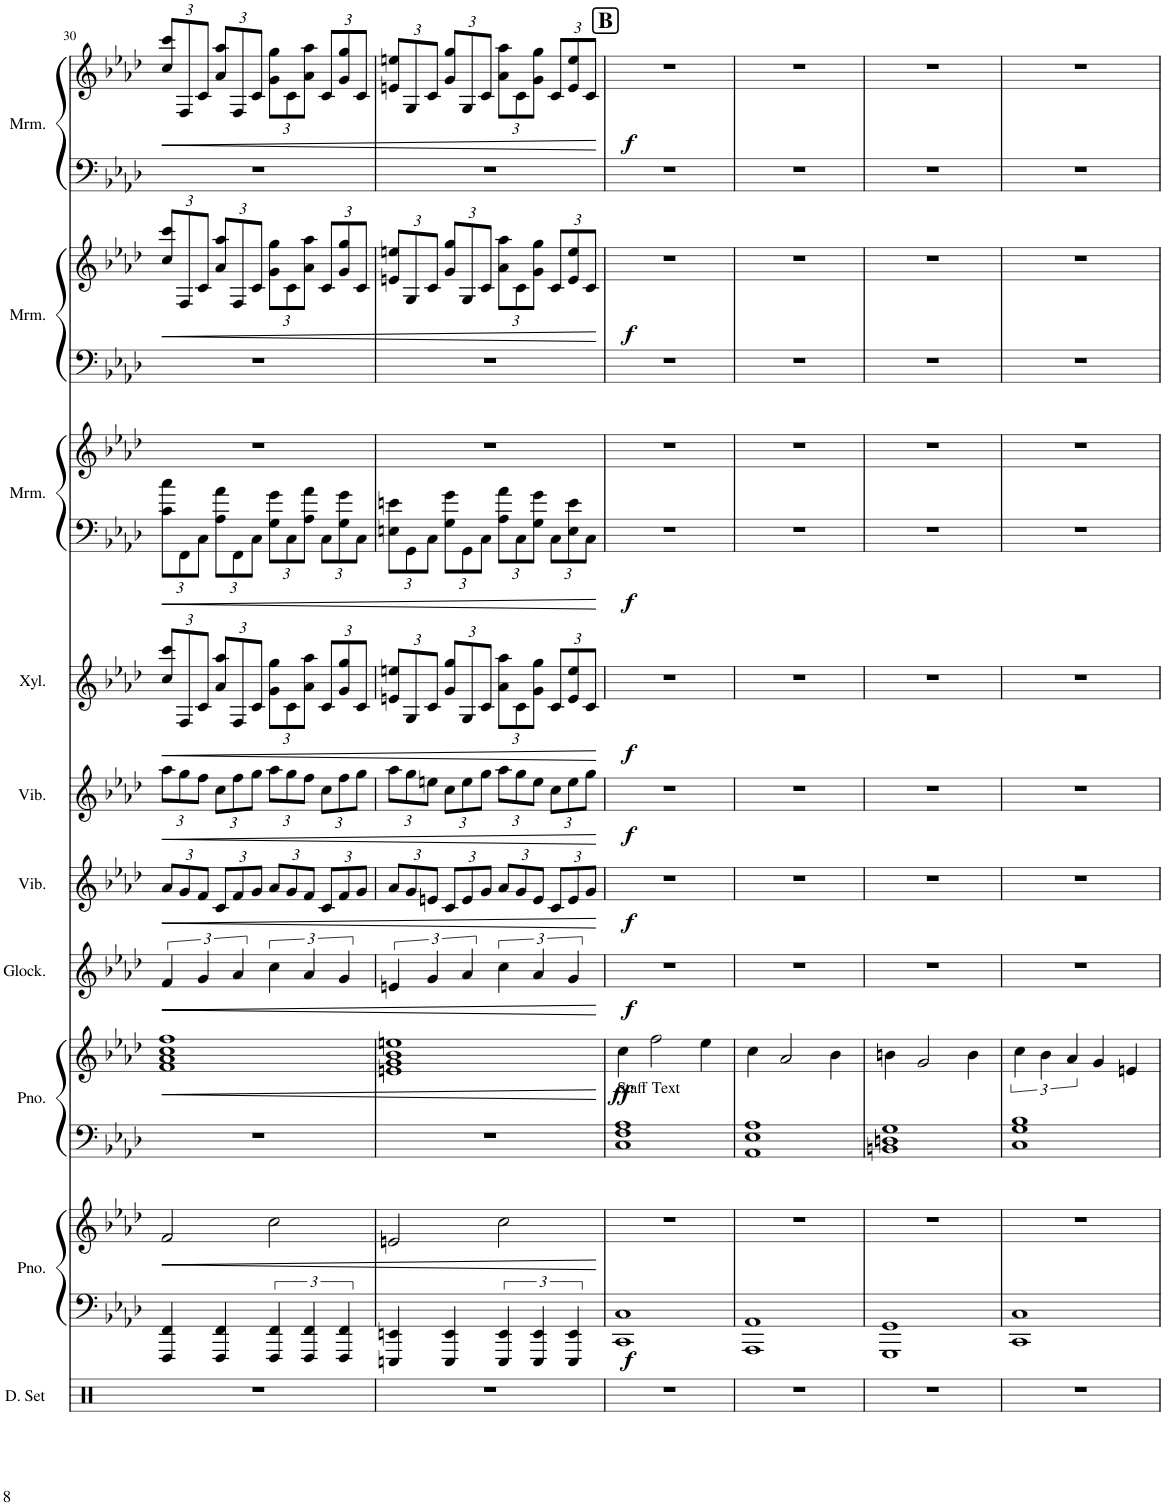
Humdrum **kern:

**kern	**kern	**kern	**dynam	**kern	**kern	**dynam	**kern	**dynam	**kern	**dynam	**kern	**dynam	**kern	**dynam	**kern	**kern	**dynam	**kern	**kern	**dynam	**kern	**kern	**dynam
*part10	*part9	*part9	*part9	*part8	*part8	*part8	*part7	*part7	*part6	*part6	*part5	*part5	*part4	*part4	*part3	*part3	*part3	*part2	*part2	*part2	*part1	*part1	*part1
*staff15	*staff14	*staff13	*staff13/14	*staff12	*staff11	*staff11/12	*staff10	*staff10	*staff9	*staff9	*staff8	*staff8	*staff7	*staff7	*staff6	*staff5	*staff5/6	*staff4	*staff3	*staff3/4	*staff2	*staff1	*staff1/2
*I"Drumset	*I"Piano	*	*	*I"Piano	*	*	*I"Glockenspiel	*	*I"Vibraphone	*	*I"Vibraphone	*	*I"Xylophone	*	*I"Marimba	*	*	*I"Marimba	*	*	*I"Marimba	*	*
*I'D. Set	*I'Pno.	*	*	*I'Pno.	*	*	*I'Glock.	*	*I'Vib.	*	*I'Vib.	*	*I'Xyl.	*	*I'Mrm.	*	*	*I'Mrm.	*	*	*I'Mrm.	*	*
!!LO:PB:g=z
*clefX	*clefF4	*clefG2	*	*clefF4	*clefG2	*	*clefG2	*	*clefG2	*	*clefG2	*	*clefG2	*	*clefF4	*clefG2	*	*clefF4	*clefG2	*	*clefF4	*clefG2	*
*	*	*	*	*	*	*	*Trd-14c-24	*	*	*	*	*	*Trd-7c-12	*	*	*	*	*	*	*	*	*	*
*k[]	*k[b-e-a-d-]	*k[b-e-a-d-]	*	*k[b-e-a-d-]	*k[b-e-a-d-]	*	*k[b-e-a-d-]	*	*k[b-e-a-d-]	*	*k[b-e-a-d-]	*	*k[b-e-a-d-]	*	*k[b-e-a-d-]	*k[b-e-a-d-]	*	*k[b-e-a-d-]	*k[b-e-a-d-]	*	*k[b-e-a-d-]	*k[b-e-a-d-]	*
*M4/4	*M4/4	*M4/4	*	*M4/4	*M4/4	*	*M4/4	*	*M4/4	*	*M4/4	*	*M4/4	*	*M4/4	*M4/4	*	*M4/4	*M4/4	*	*M4/4	*M4/4	*
=30	=30	=30	=30	=30	=30	=30	=30	=30	=30	=30	=30	=30	=30	=30	=30	=30	=30	=30	=30	=30	=30	=30	=30
!	!	!	!LO:HP:b	!	!	!LO:HP:b	!	!LO:HP:b	!	!	!	!	!	!	!	!	!	!	!	!	!	!	!
*	*	*	*	*	*	*	*	*	*Xbrackettup	*	*	*	*	*	*	*	*	*	*	*	*	*	*
!	!	!	!	!	!	!	!	!	!	!LO:HP:b	!	!	!	!	!	!	!	!	!	!	!	!	!
*	*	*	*	*	*	*	*	*	*	*	*Xbrackettup	*	*	*	*	*	*	*	*	*	*	*	*
!	!	!	!	!	!	!	!	!	!	!	!	!LO:HP:b	!	!	!	!	!	!	!	!	!	!	!
*	*	*	*	*	*	*	*	*	*	*	*	*	*Xbrackettup	*	*	*	*	*	*	*	*	*	*
!	!	!	!	!	!	!	!	!	!	!	!	!	!	!LO:HP:b	!	!	!	!	!	!	!	!	!
*	*	*	*	*	*	*	*	*	*	*	*	*	*	*	*Xbrackettup	*	*	*	*Xbrackettup	*	*	*	*
!	!	!	!	!	!	!	!	!	!	!	!	!	!	!	!	!	!	!	!	!LO:HP:b	!	!	!
*	*	*	*	*	*	*	*	*	*	*	*	*	*	*	*	*	*	*	*	*	*	*Xbrackettup	*
!	!	!	!	!	!	!	!	!	!	!	!	!	!	!	!	!	!	!	!	!	!	!	!LO:HP:b
1r	4FFF/ 4FF/	2f/	<	1r	1f 1a- 1cc 1ff	<	6f/	<	12a-/L	<	12aa-\L	<	12cc/ 12ccc/L	<	12c\ 12cc\L	1r	.	1r	12cc/ 12ccc/L	<	1r	12cc/ 12ccc/L	<
.	.	.	.	.	.	.	.	.	12g/	.	12gg\	.	12F/	.	12FF\	.	.	.	12F/	.	.	12F/	.
.	.	.	.	.	.	.	6g/	.	12f/J	.	12ff\J	.	12c/J	.	12C\J	.	.	.	12c/J	.	.	12c/J	.
.	4FFF/ 4FF/	.	.	.	.	.	.	.	12c/L	.	12cc\L	.	12a-/ 12aa-/L	.	12A-\ 12a-\L	.	.	.	12a-/ 12aa-/L	.	.	12a-/ 12aa-/L	.
.	.	.	.	.	.	.	6a-/	.	12f/	.	12ff\	.	12F/	.	12FF\	.	.	.	12F/	.	.	12F/	.
.	.	.	.	.	.	.	.	.	12g/J	.	12gg\J	.	12c/J	.	12C\J	.	.	.	12c/J	.	.	12c/J	.
.	6FFF/ 6FF/	2cc\	.	.	.	.	6cc\	.	12a-/L	.	12aa-\L	.	12g\ 12gg\L	.	12G\ 12g\L	.	.	.	12g\ 12gg\L	.	.	12g\ 12gg\L	.
.	.	.	.	.	.	.	.	.	12g/	.	12gg\	.	12c\	.	12C\	.	.	.	12c\	.	.	12c\	.
.	6FFF/ 6FF/	.	.	.	.	.	6a-/	.	12f/J	.	12ff\J	.	12a-\ 12aa-\J	.	12A-\ 12a-\J	.	.	.	12a-\ 12aa-\J	.	.	12a-\ 12aa-\J	.
.	.	.	.	.	.	.	.	.	12c/L	.	12cc\L	.	12c/L	.	12C\L	.	.	.	12c/L	.	.	12c/L	.
.	6FFF/ 6FF/	.	.	.	.	.	6g/	.	12f/	.	12ff\	.	12g/ 12gg/	.	12G\ 12g\	.	.	.	12g/ 12gg/	.	.	12g/ 12gg/	.
.	.	.	.	.	.	.	.	.	12g/J	.	12gg\J	.	12c/J	.	12C\J	.	.	.	12c/J	.	.	12c/J	.
=31	=31	=31	=31	=31	=31	=31	=31	=31	=31	=31	=31	=31	=31	=31	=31	=31	=31	=31	=31	=31	=31	=31	=31
1r	4EEEn/ 4EEn/	2en/	.	1r	1en 1g 1b- 1een	.	6en/	.	12a-/L	.	12aa-\L	.	12en/ 12een/L	.	12En\ 12en\L	1r	.	1r	12en/ 12een/L	.	1r	12en/ 12een/L	.
.	.	.	.	.	.	.	.	.	12g/	.	12gg\	.	12G/	.	12GG\	.	.	.	12G/	.	.	12G/	.
.	.	.	.	.	.	.	6g/	.	12en/J	.	12een\J	.	12c/J	.	12C\J	.	.	.	12c/J	.	.	12c/J	.
.	4EEE/ 4EE/	.	.	.	.	.	.	.	12c/L	.	12cc\L	.	12g/ 12gg/L	.	12G\ 12g\L	.	.	.	12g/ 12gg/L	.	.	12g/ 12gg/L	.
.	.	.	.	.	.	.	6a-/	.	12e/	.	12ee\	.	12G/	.	12GG\	.	.	.	12G/	.	.	12G/	.
.	.	.	.	.	.	.	.	.	12g/J	.	12gg\J	.	12c/J	.	12C\J	.	.	.	12c/J	.	.	12c/J	.
.	6EEE/ 6EE/	2cc\	.	.	.	.	6cc\	.	12a-/L	.	12aa-\L	.	12a-\ 12aa-\L	.	12A-\ 12a-\L	.	.	.	12a-\ 12aa-\L	.	.	12a-\ 12aa-\L	.
.	.	.	.	.	.	.	.	.	12g/	.	12gg\	.	12c\	.	12C\	.	.	.	12c\	.	.	12c\	.
.	6EEE/ 6EE/	.	.	.	.	.	6a-/	.	12e/J	.	12ee\J	.	12g\ 12gg\J	.	12G\ 12g\J	.	.	.	12g\ 12gg\J	.	.	12g\ 12gg\J	.
.	.	.	.	.	.	.	.	.	12c/L	.	12cc\L	.	12c/L	.	12C\L	.	.	.	12c/L	.	.	12c/L	.
.	6EEE/ 6EE/	.	.	.	.	.	6g/	.	12e/	.	12ee\	.	12e/ 12ee/	.	12E\ 12e\	.	.	.	12e/ 12ee/	.	.	12e/ 12ee/	.
.	.	.	.	.	.	.	.	.	12g/J	.	12gg\J	.	12c/J	.	12C\J	.	.	.	12c/J	.	.	12c/J	.
.	.	.	[	.	.	[	.	[	.	[	.	[	.	[	.	.	.	.	.	[	.	.	[
!!LO:REH:place=s1:a:B:cj:fs=14:t=B
=32	=32	=32	=32	=32	=32	=32	=32	=32	=32	=32	=32	=32	=32	=32	=32	=32	=32	=32	=32	=32	=32	=32	=32
!	!	!	!	!LO:TX:a:t=Staff Text	!	!	!	!	!	!	!	!	!	!	!	!	!	!	!	!	!	!	!
!	!	!	!LO:DY:b=2	!	!	!LO:DY:b	!	!LO:DY:b	!	!LO:DY:b	!	!LO:DY:b	!	!LO:DY:b	!	!	!LO:DY:b=2	!	!	!LO:DY:b	!	!	!LO:DY:b
1r	1CC 1C	1r	f	1C 1F 1A-	4cc\	ff	1r	f	1r	f	1r	f	1r	f	1r	1r	f	1r	1r	f	1r	1r	f
.	.	.	.	.	2ff\	.	.	.	.	.	.	.	.	.	.	.	.	.	.	.	.	.	.
.	.	.	.	.	4ee-\	.	.	.	.	.	.	.	.	.	.	.	.	.	.	.	.	.	.
=33	=33	=33	=33	=33	=33	=33	=33	=33	=33	=33	=33	=33	=33	=33	=33	=33	=33	=33	=33	=33	=33	=33	=33
1r	1AAA- 1AA-	1r	.	1AA- 1E- 1A-	4cc\	.	1r	.	1r	.	1r	.	1r	.	1r	1r	.	1r	1r	.	1r	1r	.
.	.	.	.	.	2a-/	.	.	.	.	.	.	.	.	.	.	.	.	.	.	.	.	.	.
.	.	.	.	.	4b-\	.	.	.	.	.	.	.	.	.	.	.	.	.	.	.	.	.	.
=34	=34	=34	=34	=34	=34	=34	=34	=34	=34	=34	=34	=34	=34	=34	=34	=34	=34	=34	=34	=34	=34	=34	=34
1r	1GGG 1GG	1r	.	1BBn 1Dn 1G	4bn\	.	1r	.	1r	.	1r	.	1r	.	1r	1r	.	1r	1r	.	1r	1r	.
.	.	.	.	.	2g/	.	.	.	.	.	.	.	.	.	.	.	.	.	.	.	.	.	.
.	.	.	.	.	4b\	.	.	.	.	.	.	.	.	.	.	.	.	.	.	.	.	.	.
=35	=35	=35	=35	=35	=35	=35	=35	=35	=35	=35	=35	=35	=35	=35	=35	=35	=35	=35	=35	=35	=35	=35	=35
1r	1CC 1C	1r	.	1C 1G 1B-	6cc\	.	1r	.	1r	.	1r	.	1r	.	1r	1r	.	1r	1r	.	1r	1r	.
.	.	.	.	.	6b-\	.	.	.	.	.	.	.	.	.	.	.	.	.	.	.	.	.	.
.	.	.	.	.	6a-/	.	.	.	.	.	.	.	.	.	.	.	.	.	.	.	.	.	.
.	.	.	.	.	4g/	.	.	.	.	.	.	.	.	.	.	.	.	.	.	.	.	.	.
.	.	.	.	.	4en/	.	.	.	.	.	.	.	.	.	.	.	.	.	.	.	.	.	.
=	=	=	=	=	=	=	=	=	=	=	=	=	=	=	=	=	=	=	=	=	=	=	=
*-	*-	*-	*-	*-	*-	*-	*-	*-	*-	*-	*-	*-	*-	*-	*-	*-	*-	*-	*-	*-	*-	*-	*-
